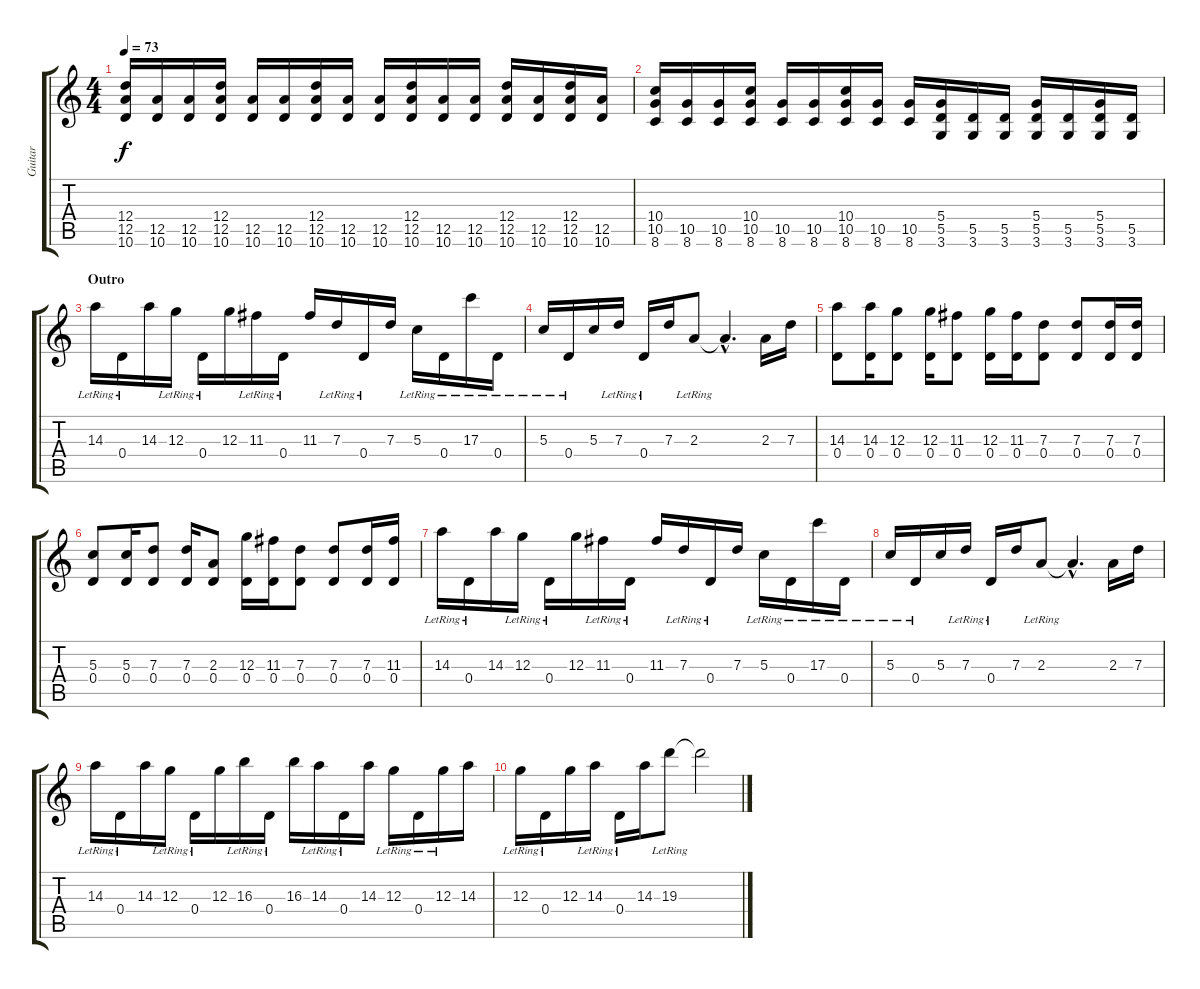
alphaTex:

\track ("Guitar" "Guitar") {instrument distortionguitar}
\staff {score tabs}
\tuning (E4 B3 G3 D3 A2 E2) {hide}
\ts (4 4)
\tempo 73
\clef g2
\ks c
(12.4 12.5 10.6).16{dy f} (12.5 10.6).16 (12.5 10.6).16 (12.4 12.5 10.6).16 (12.5 10.6).16 (12.5 10.6).16 (12.4 12.5 10.6).16 (12.5 10.6).16 (12.5 10.6).16 (12.4 12.5 10.6).16 (12.5 10.6).16 (12.5 10.6).16 (12.4 12.5 10.6).16 (12.5 10.6).16 (12.4 12.5 10.6).16 (12.5 10.6).16 |
(10.4 10.5 8.6).16 (10.5 8.6).16 (10.5 8.6).16 (10.4 10.5 8.6).16 (10.5 8.6).16 (10.5 8.6).16 (10.4 10.5 8.6).16 (10.5 8.6).16 (10.5 8.6).16 (5.4 5.5 3.6).16 (5.5 3.6).16 (5.5 3.6).16 (5.4 5.5 3.6).16 (5.5 3.6).16 (5.4 5.5 3.6).16 (5.5 3.6).16 |
\section ("" "Outro")
14.3{lr}.16 0.4{lr}.16 14.3.16 12.3{lr}.16 0.4{lr}.16 12.3.16 11.3{lr}.16 0.4{lr}.16 11.3.16 7.3{lr}.16 0.4{lr}.16 7.3.16 5.3{lr}.16 0.4{lr}.16 17.3{lr}.16 0.4{lr}.16 |
5.3{lr}.16 0.4{lr}.16 5.3.16 7.3{lr}.16 0.4{lr}.16 7.3.16 2.3{lr}.8 2.3{hac t}.4{d} 2.3.16 7.3.16 |
(14.3 0.4).8 (14.3 0.4).16 (12.3 0.4).8 (12.3 0.4).16 (11.3 0.4).8 (12.3 0.4).16 (11.3 0.4).16 (7.3 0.4).8 (7.3 0.4).8 (7.3 0.4).16 (7.3 0.4).16 |
(5.3 0.4).8 (5.3 0.4).16 (7.3 0.4).8 (7.3 0.4).16 (2.3 0.4).8 (12.3 0.4).16 (11.3 0.4).16 (7.3 0.4).8 (7.3 0.4).8 (7.3 0.4).16 (11.3 0.4).16 |
14.3{lr}.16 0.4{lr}.16 14.3.16 12.3{lr}.16 0.4{lr}.16 12.3.16 11.3{lr}.16 0.4{lr}.16 11.3.16 7.3{lr}.16 0.4{lr}.16 7.3.16 5.3{lr}.16 0.4{lr}.16 17.3{lr}.16 0.4{lr}.16 |
5.3{lr}.16 0.4{lr}.16 5.3.16 7.3{lr}.16 0.4{lr}.16 7.3.16 2.3{lr}.8 2.3{hac t}.4{d} 2.3.16 7.3.16 |
14.3{lr}.16 0.4{lr}.16 14.3.16 12.3{lr}.16 0.4{lr}.16 12.3.16 16.3{lr}.16 0.4{lr}.16 16.3.16 14.3{lr}.16 0.4{lr}.16 14.3.16 12.3{lr}.16 0.4{lr}.16 12.3{lr}.16 14.3.16 |
12.3{lr}.16 0.4{lr}.16 12.3.16 14.3{lr}.16 0.4{lr}.16 14.3.16 19.3{lr}.8 19.3{t}.2
